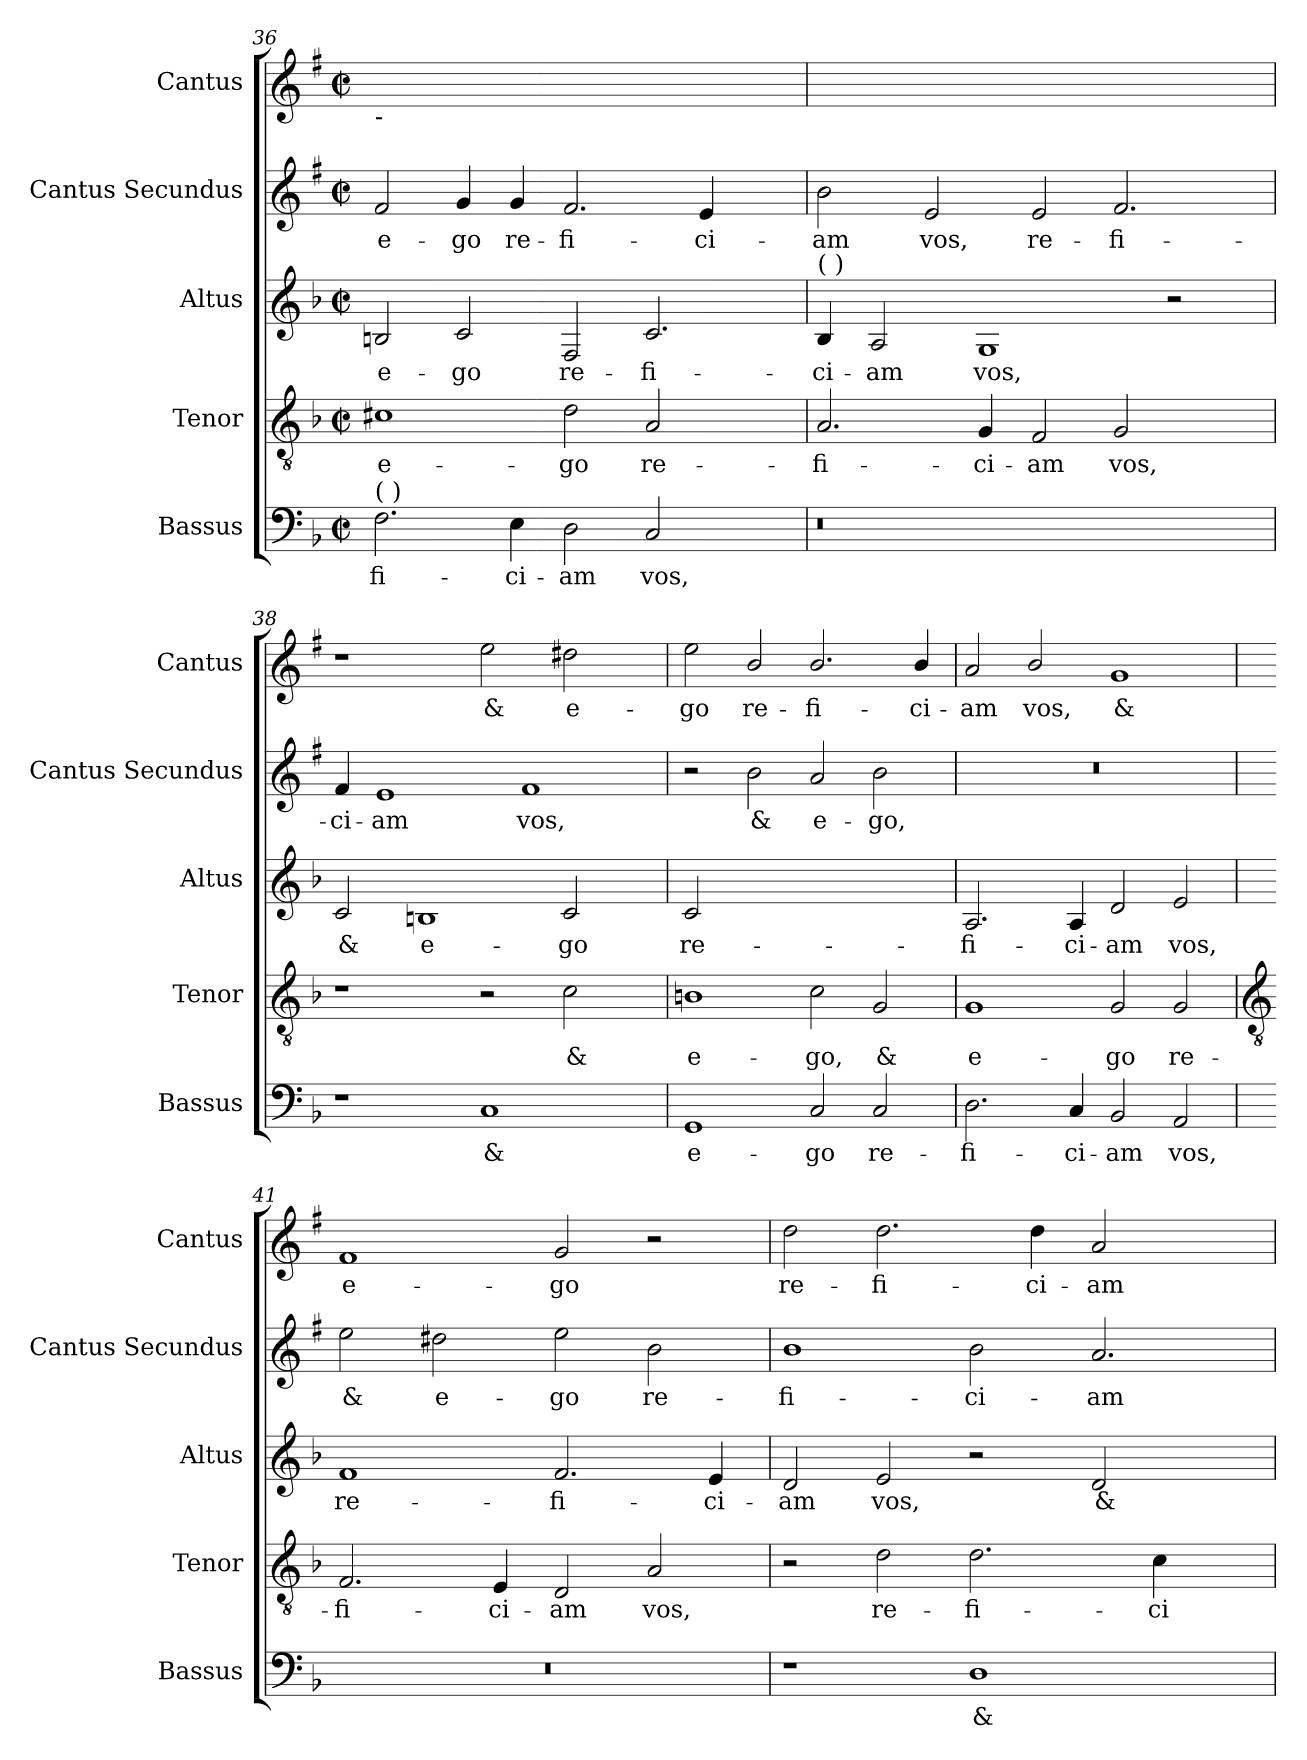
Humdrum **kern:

**kern	**text	**kern	**text	**kern	**text	**kern	**text	**kern	**text
*part5	*part5	*part4	*part4	*part3	*part3	*part2	*part2	*part1	*part1
*staff5	*staff5	*staff4	*staff4	*staff3	*staff3	*staff2	*staff2	*staff1	*staff1
*I"Bassus	*	*I"Tenor	*	*I"Altus	*	*I"Cantus Secundus	*	*I"Cantus	*
*I'Bassus	*	*I'Tenor	*	*I'Altus	*	*I'Cantus Secundus	*	*I'Cantus	*
*clefF4	*	*clefGv2	*	*clefG2	*	*clefG2	*	*clefG2	*
*	*	*	*	*	*	*ITrd1c2	*	*ITrd1c2	*
*k[b-]	*	*k[b-]	*	*k[b-]	*	*k[b-]	*	*k[b-]	*
*F:	*	*F:	*	*F:	*	*F:	*	*F:	*
*M4/2	*	*M4/2	*	*M4/2	*	*M4/2	*	*M4/2	*
*met(c|)	*	*met(c|)	*	*met(c|)	*	*met(c|)	*	*met(c|)	*
=36	=36	=36	=36	=36	=36	=36	=36	=36	=36
!	!	!	!	!	!	!	!	!LO:TX:b:t=-	!
!LO:TX:a:t=(  )	!	!	!	!	!	!	!	!	!
!	!LO:LY:b	!	!LO:LY:b	!	!LO:LY:b	!	!LO:LY:b	!	!LO:LY:b
2.F	-fi-	1c#X	e-	2Bn	e-	2e	e-	[0gyy	vos,
!	!	!	!	!	!LO:LY:b	!	!LO:LY:b	!	!
.	.	.	.	2c	-go	4f	-go	.	.
!	!LO:LY:b	!	!	!	!	!	!LO:LY:b	!	!
4E	-ci-	.	.	.	.	4f	re-	.	.
!	!LO:LY:b	!	!LO:LY:b	!	!LO:LY:b	!	!LO:LY:b	!	!
2D	-am	2d	-go	2F	re-	2.e	-fi-	.	.
!	!LO:LY:b	!	!LO:LY:b	!	!LO:LY:b	!	!	!	!
2C	vos,	2A	re-	2.c	-fi-	.	.	.	.
!	!	!	!	!	!	!	!LO:LY:b	!	!
.	.	.	.	.	.	4d	-ci-	.	.
4ryy	.	4ryy	.	.	.	4ryy	.	4ryy	.
=37	=37	=37	=37	=37	=37	=37	=37	=37	=37
!	!	!	!	!LO:TX:a:t=(  )	!	!	!	!	!
!	!	!	!LO:LY:b	!	!LO:LY:b	!	!LO:LY:b	!	!
0r	.	2.A	-fi-	4B-	-ci-	2a	-am	1.gyy_	.
!	!	!	!	!	!LO:LY:b	!	!	!	!
.	.	.	.	2A	-am	.	.	.	.
!	!	!	!	!	!	!	!LO:LY:b	!	!
.	.	.	.	.	.	2d	vos,	.	.
!	!	!	!LO:LY:b	!	!LO:LY:b	!	!	!	!
.	.	4G	-ci-	1G	vos,	.	.	.	.
!	!	!	!LO:LY:b	!	!	!	!LO:LY:b	!	!
.	.	2F	-am	.	.	2d	re-	.	.
!	!	!	!LO:LY:b	!	!	!	!LO:LY:b	!	!
.	.	2G	vos,	.	.	2.e	-fi-	2gyy]	.
.	.	.	.	2r	.	.	.	.	.
4ryy	.	4ryy	.	.	.	.	.	4ryy	.
!!LO:LB:g=z
=38	=38	=38	=38	=38	=38	=38	=38	=38	=38
!	!	!	!	!	!LO:LY:b	!	!LO:LY:b	!	!
1r	.	1r	.	2c	&	4e	-ci-	1r	.
!	!	!	!	!	!	!	!LO:LY:b	!	!
.	.	.	.	.	.	1d	-am	.	.
!	!	!	!	!	!LO:LY:b	!	!	!	!
.	.	.	.	1Bn	e-	.	.	.	.
!	!LO:LY:b	!	!	!	!	!	!	!	!LO:LY:b
1C	&	2r	.	.	.	.	.	2dd\	&
!	!	!	!	!	!	!	!LO:LY:b	!	!
.	.	.	.	.	.	1e	vos,	.	.
!	!	!	!LO:LY:b	!	!LO:LY:b	!	!	!	!LO:LY:b
.	.	2c	&	2c	-go	.	.	2cc#X\	e-
4ryy	.	4ryy	.	4ryy	.	.	.	4ryy	.
!!LO:LB:g=z
=39	=39	=39	=39	=39	=39	=39	=39	=39	=39
!	!LO:LY:b	!	!LO:LY:b	!	!LO:LY:b	!	!	!	!LO:LY:b
1GG	e-	1Bn	e-	2c	re-	2r	.	2dd\	-go
!	!	!	!	!	!	!	!LO:LY:b	!	!LO:LY:b
.	.	.	.	1.ryy	.	2a	&	2a/	re-
!	!LO:LY:b	!	!LO:LY:b	!	!	!	!LO:LY:b	!	!LO:LY:b
2C	-go	2c	-go,	.	.	2g	e-	2.a/	-fi-
!	!LO:LY:b	!	!LO:LY:b	!	!	!	!LO:LY:b	!	!
2C	re-	2G	&	.	.	2a	-go,	.	.
!	!	!	!	!	!	!	!	!	!LO:LY:b
.	.	.	.	.	.	.	.	4a/	-ci-
!!LO:LB:g=z
=40	=40	=40	=40	=40	=40	=40	=40	=40	=40
!	!LO:LY:b	!	!LO:LY:b	!	!LO:LY:b	!	!	!	!LO:LY:b
2.D	-fi-	1G	e-	2.A	-fi-	0r	.	2g/	-am
!	!	!	!	!	!	!	!	!	!LO:LY:b
.	.	.	.	.	.	.	.	2a/	vos,
!	!LO:LY:b	!	!	!	!LO:LY:b	!	!	!	!
4C	-ci-	.	.	4A	-ci-	.	.	.	.
!	!LO:LY:b	!	!LO:LY:b	!	!LO:LY:b	!	!	!	!LO:LY:b
2BB-	-am	2G	-go	2d	-am	.	.	1f/	&
!	!LO:LY:b	!	!LO:LY:b	!	!LO:LY:b	!	!	!	!
2AA	vos,	2G	re-	2e	vos,	.	.	.	.
!!LO:LB:g=z
=41	=41	=41	=41	=41	=41	=41	=41	=41	=41
*	*	*clefGv2	*	*	*	*	*	*	*
!	!	!	!LO:LY:b	!	!LO:LY:b	!	!LO:LY:b	!	!LO:LY:b
0r	.	2.F	-fi-	1f	re-	2dd	&	1e/	e-
!	!	!	!	!	!	!	!LO:LY:b	!	!
.	.	.	.	.	.	2cc#X	e-	.	.
!	!	!	!LO:LY:b	!	!	!	!	!	!
.	.	4E	-ci-	.	.	.	.	.	.
!	!	!	!LO:LY:b	!	!LO:LY:b	!	!LO:LY:b	!	!LO:LY:b
.	.	2D	-am	2.f	-fi-	2dd	-go	2f/	-go
!	!	!	!LO:LY:b	!	!	!	!LO:LY:b	!	!
.	.	2A	vos,	.	.	2a	re-	2r	.
!	!	!	!	!	!LO:LY:b	!	!	!	!
.	.	.	.	4e	-ci-	.	.	.	.
=41A	=41A	=41A	=41A	=41A	=41A	=41A	=41A	=41A	=41A
!	!	!	!	!	!LO:LY:b	!	!LO:LY:b	!	!LO:LY:b
1r	.	2r	.	2d	-am	1a	-fi-	2cc\	re-
!	!	!	!LO:LY:b	!	!LO:LY:b	!	!	!	!LO:LY:b
.	.	2d	re-	2e	vos,	.	.	2.cc\	-fi-
!	!LO:LY:b	!	!LO:LY:b	!	!	!	!LO:LY:b	!	!
1D	&	2.d	-fi-	2r	.	2a	-ci-	.	.
!	!	!	!	!	!	!	!	!	!LO:LY:b
.	.	.	.	.	.	.	.	4cc\	-ci-
!	!	!	!	!	!LO:LY:b	!	!LO:LY:b	!	!LO:LY:b
.	.	.	.	2d	&	2.g	-am	2g/	-am
!	!	!	!LO:LY:b	!	!	!	!	!	!
.	.	4c	-ci-	.	.	.	.	.	.
4ryy	.	4ryy	.	4ryy	.	.	.	4ryy	.
=	=	=	=	=	=	=	=	=	=
*-	*-	*-	*-	*-	*-	*-	*-	*-	*-
